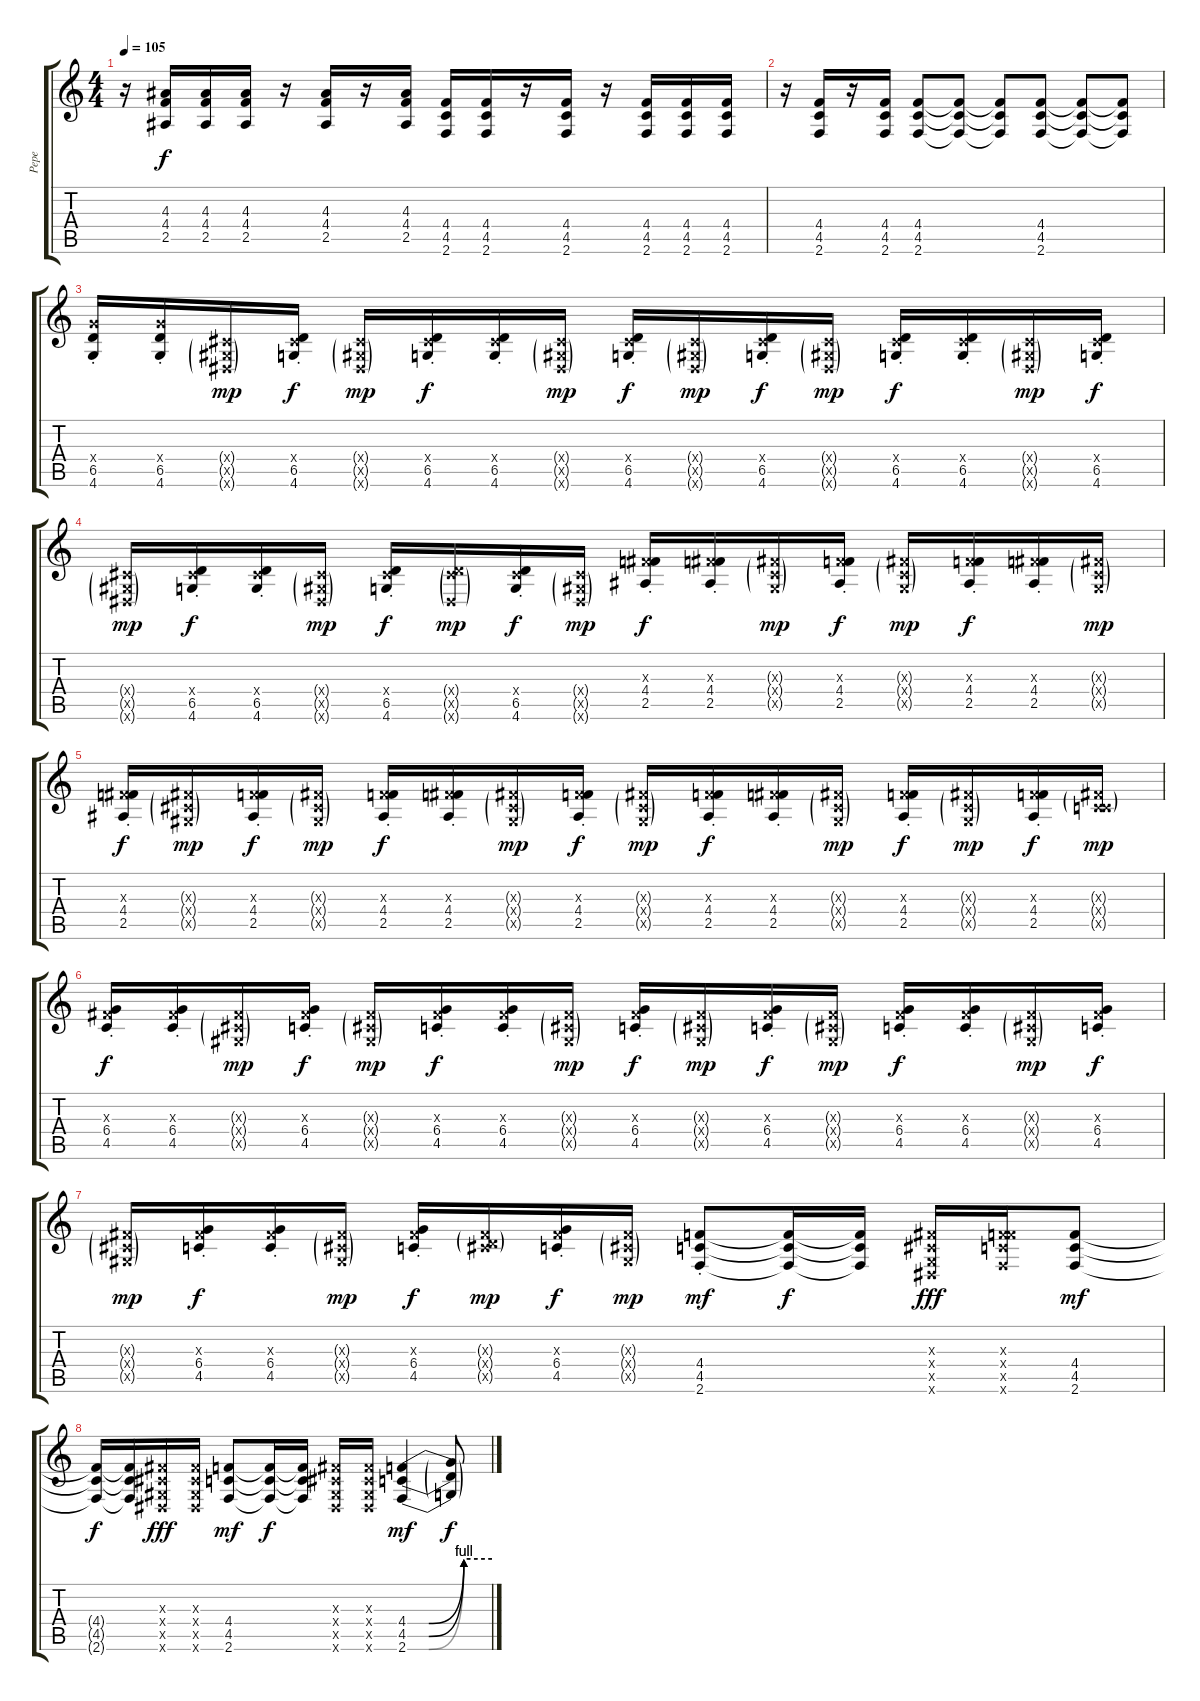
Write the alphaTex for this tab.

\track ("Pepe" "Pepe") {instrument distortionguitar}
\staff {score tabs}
\tuning (Eb4 Bb3 Gb3 Db3 Ab2 Eb2) {hide}
\ts (4 4)
\tempo 105
\clef g2
\ks c
r.16{dy f} (4.3 4.4 2.5).16 (4.3 4.4 2.5).16 (4.3 4.4 2.5).16 r.16 (4.3 4.4 2.5).16 r.16 (4.3 4.4 2.5).16 (4.4 4.5 2.6).16 (4.4 4.5 2.6).16 r.16 (4.4 4.5 2.6).16 r.16 (4.4 4.5 2.6).16 (4.4 4.5 2.6).16 (4.4 4.5 2.6).16 |
r.16 (4.4 4.5 2.6).16 r.16 (4.4 4.5 2.6).16 (4.4 4.5 2.6).8 (4.4{t} 4.5{t} 2.6{t}).8 (4.4{t} 4.5{t} 2.6{t}).8 (4.4 4.5 2.6).8 (4.4{t} 4.5{t} 2.6{t}).8 (4.4{t} 4.5{t} 2.6{t}).8 |
(6.4{x} 6.5 4.6{st}).16{volume 10} (6.4{x} 6.5{st} 4.6{st}).16 (0.4{g x} 0.5{g x} 0.6{g x}).16{dy mp} (0.4{x} 6.5{st} 4.6{st}).16{dy f} (0.4{g x} 0.5{g x} 0.6{g x}).16{dy mp} (0.4{x} 6.5{st} 4.6{st}).16{dy f} (0.4{x} 6.5{st} 4.6{st}).16 (0.4{g x} 0.5{g x} 0.6{g x}).16{dy mp} (0.4{x} 6.5{st} 4.6{st}).16{dy f} (0.4{g x} 0.5{g x} 0.6{g x}).16{dy mp} (0.4{x} 6.5{st} 4.6{st}).16{dy f} (0.4{g x} 0.5{g x} 0.6{g x}).16{dy mp} (0.4{x} 6.5{st} 4.6{st}).16{dy f} (0.4{x} 6.5{st} 4.6{st}).16 (0.4{g x} 0.5{g x} 0.6{g x}).16{dy mp} (0.4{x} 6.5{st} 4.6{st}).16{dy f} |
(0.4{g x} 0.5{g x} 0.6{g x}).16{dy mp} (0.4{x} 6.5{st} 4.6{st}).16{dy f} (0.4{x} 6.5{st} 4.6{st}).16 (0.4{g x} 0.5{g x} 0.6{g x}).16{dy mp} (0.4{x} 6.5{st} 4.6{st}).16{dy f} (0.4{g x} 6.5{g x} 0.6{g x}).16{dy mp} (0.4{x} 6.5{st} 4.6{st}).16{dy f} (0.4{g x} 0.5{g x} 0.6{g x}).16{dy mp} (0.3{x} 4.4{st} 2.5{st}).16{dy f} (0.3{x} 4.4{st} 2.5{st}).16 (0.3{g x} 0.4{g x} 0.5{g x}).16{dy mp} (0.3{x} 4.4{st} 2.5{st}).16{dy f} (0.3{g x} 0.4{g x} 0.5{g x}).16{dy mp} (0.3{x} 4.4{st} 2.5{st}).16{dy f} (0.3{x} 4.4{st} 2.5{st}).16 (0.3{g x} 0.4{g x} 0.5{g x}).16{dy mp} |
(0.3{x} 4.4{st} 2.5{st}).16{dy f} (0.3{g x} 0.4{g x} 0.5{g x}).16{dy mp} (0.3{x} 4.4{st} 2.5{st}).16{dy f} (0.3{g x} 0.4{g x} 0.5{g x}).16{dy mp} (0.3{x} 4.4{st} 2.5{st}).16{dy f} (0.3{x} 4.4{st} 2.5{st}).16 (0.3{g x} 0.4{g x} 0.5{g x}).16{dy mp} (0.3{x} 4.4{st} 2.5{st}).16{dy f} (0.3{g x} 0.4{g x} 0.5{g x}).16{dy mp} (0.3{x} 4.4{st} 2.5{st}).16{dy f} (0.3{x} 4.4{st} 2.5{st}).16 (0.3{g x} 0.4{g x} 0.5{g x}).16{dy mp} (0.3{x} 4.4{st} 2.5{st}).16{dy f} (0.3{g x} 0.4{g x} 0.5{g x}).16{dy mp} (0.3{x} 4.4{st} 2.5{st}).16{dy f} (0.3{g x} 0.4{g x} 4.5{g x}).16{dy mp} |
(0.3{x} 6.4{st} 4.5).16{dy f} (0.3{x} 6.4{st} 4.5).16 (0.3{g x} 0.4{g x} 0.5{g x}).16{dy mp} (0.3{x} 6.4{st} 4.5).16{dy f} (0.3{g x} 0.4{g x} 0.5{g x}).16{dy mp} (0.3{x} 6.4{st} 4.5).16{dy f} (0.3{x} 6.4{st} 4.5).16 (0.3{g x} 0.4{g x} 0.5{g x}).16{dy mp} (0.3{x} 6.4{st} 4.5).16{dy f} (0.3{g x} 0.4{g x} 0.5{g x}).16{dy mp} (0.3{x} 6.4{st} 4.5).16{dy f} (0.3{g x} 0.4{g x} 0.5{g x}).16{dy mp} (0.3{x} 6.4{st} 4.5).16{dy f} (0.3{x} 6.4{st} 4.5).16 (0.3{g x} 0.4{g x} 0.5{g x}).16{dy mp} (0.3{x} 6.4{st} 4.5).16{dy f} |
(0.3{g x} 0.4{g x} 0.5{g x}).16{dy mp} (0.3{x} 6.4{st} 4.5).16{dy f} (0.3{x} 6.4{st} 4.5).16 (0.3{g x} 0.4{g x} 0.5{g x}).16{dy mp} (0.3{x} 6.4{st} 4.5{st}).16{dy f} (0.3{g x} 0.4{g x} 6.5{g x}).16{dy mp} (0.3{x} 6.4{st} 4.5).16{dy f} (0.3{g x} 0.4{g x} 0.5{g x}).16{dy mp} (4.4 4.5 2.6{st}).8{dy mf} (4.4{t} 4.5{t} 2.6{t}).16{dy f} (4.4{t} 4.5{t} 2.6{t}).16 (0.3{x} 0.4{x} 0.5{x} 0.6{x}).16{dy fff} (0.3{x} 4.4{x} 4.5{x} 2.6{x}).16 (4.4 4.5 2.6).8{dy mf} |
(4.4{t} 4.5{t} 2.6{t}).16{dy f} (4.4{t} 4.5{t} 2.6{t}).16 (0.3{x} 0.4{x} 0.5{x} 0.6{x}).16{dy fff} (0.3{x} 0.4{x} 0.5{x} 0.6{x}).16 (4.4 4.5 2.6).8{dy mf} (4.4{t} 4.5{t} 2.6{t}).16{dy f} (4.4{t} 4.5{t} 2.6{t}).16 (0.3{x} 0.4{x} 0.5{x} 0.6{x}).16 (0.3{x} 0.4{x} 0.5{x} 0.6{x}).16 (4.4{be (custom 0 0 15 0 40 4 60 4)} 4.5{be (custom 0 0 15 0 40 4 60 4)} 2.6{be (custom 0 0 15 0 40 4 60 4)}).4{dy mf} (4.4{t} 4.5{t} 2.6{t}).8{dy f}
